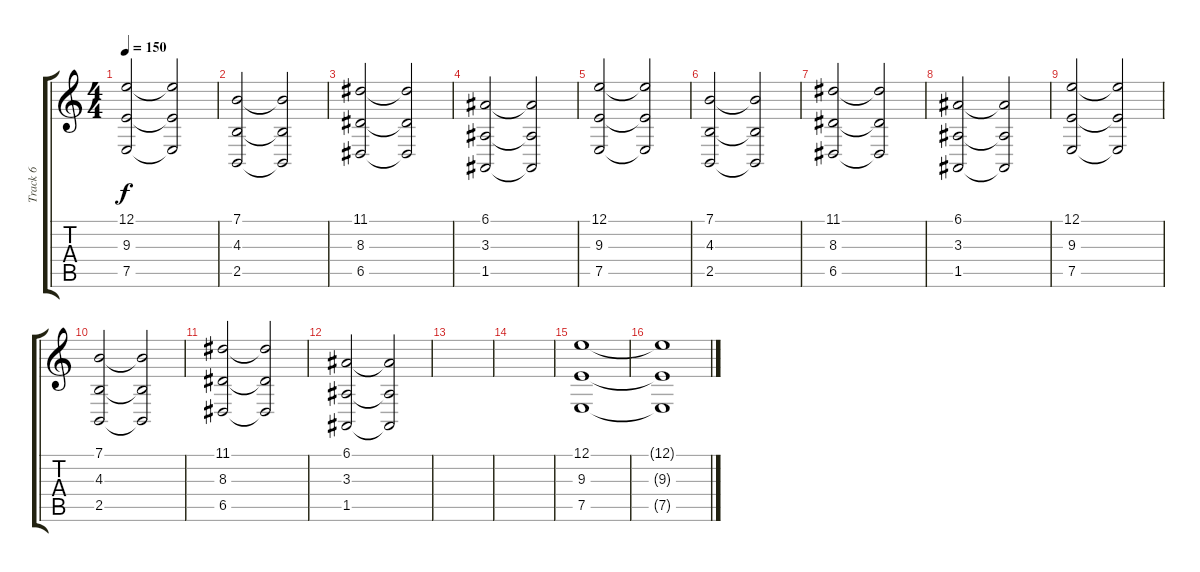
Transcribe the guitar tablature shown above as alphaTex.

\track ("Track 6" "Track 6") {instrument stringensemble1}
\staff {score tabs}
\tuning (E4 B3 G3 D3 A2 E2) {hide}
\ts (4 4)
\tempo 150
\clef g2
\ks c
(12.1 9.3 7.5).2{dy f} (12.1{t} 9.3{t} 7.5{t}).2 |
(7.1 4.3 2.5).2 (7.1{t} 4.3{t} 2.5{t}).2 |
(11.1 8.3 6.5).2 (11.1{t} 8.3{t} 6.5{t}).2 |
(6.1 3.3 1.5).2 (6.1{t} 3.3{t} 1.5{t}).2 |
(12.1 9.3 7.5).2 (12.1{t} 9.3{t} 7.5{t}).2 |
(7.1 4.3 2.5).2 (7.1{t} 4.3{t} 2.5{t}).2 |
(11.1 8.3 6.5).2 (11.1{t} 8.3{t} 6.5{t}).2 |
(6.1 3.3 1.5).2 (6.1{t} 3.3{t} 1.5{t}).2 |
(12.1 9.3 7.5).2 (12.1{t} 9.3{t} 7.5{t}).2 |
(7.1 4.3 2.5).2 (7.1{t} 4.3{t} 2.5{t}).2 |
(11.1 8.3 6.5).2 (11.1{t} 8.3{t} 6.5{t}).2 |
(6.1 3.3 1.5).2 (6.1{t} 3.3{t} 1.5{t}).2 |
|
|
(12.1 9.3 7.5).1 |
(12.1{t} 9.3{t} 7.5{t}).1
